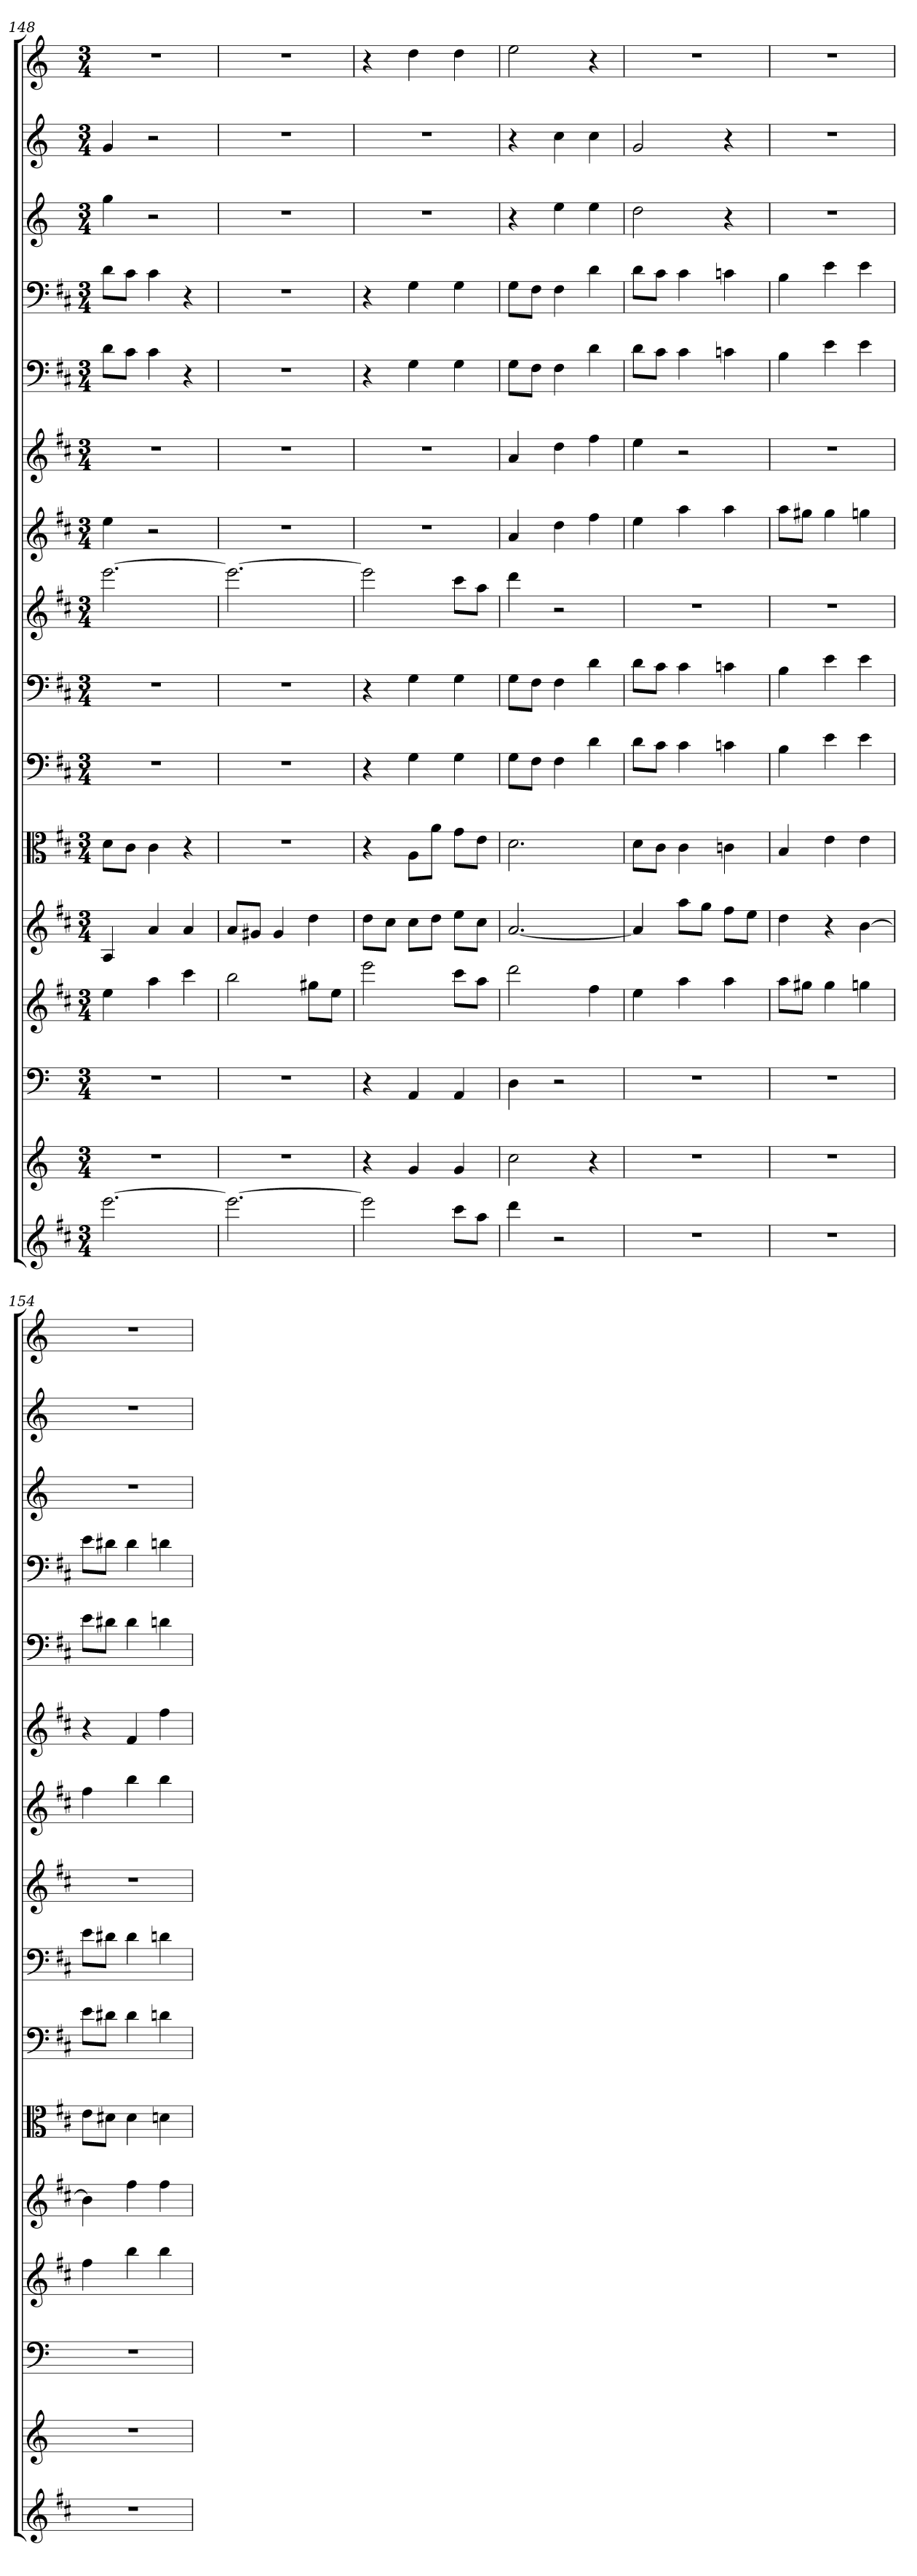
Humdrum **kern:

**kern	**kern	**kern	**kern	**kern	**kern	**kern	**kern	**kern	**kern	**kern	**kern	**kern	**kern	**kern	**kern
*part16	*part15	*part14	*part13	*part12	*part11	*part10	*part9	*part8	*part7	*part6	*part5	*part4	*part3	*part2	*part1
*staff16	*staff15	*staff14	*staff13	*staff12	*staff11	*staff10	*staff9	*staff8	*staff7	*staff6	*staff5	*staff4	*staff3	*staff2	*staff1
*	*	*clefF4	*	*	*clefC3	*clefF4	*clefF4	*	*	*	*clefF4	*clefF4	*	*	*
*k[f#c#]	*k[]	*k[]	*k[f#c#]	*k[f#c#]	*k[f#c#]	*k[f#c#]	*k[f#c#]	*k[f#c#]	*k[f#c#]	*k[f#c#]	*k[f#c#]	*k[f#c#]	*k[]	*k[]	*k[]
*M3/4	*M3/4	*M3/4	*M3/4	*M3/4	*M3/4	*M3/4	*M3/4	*M3/4	*M3/4	*M3/4	*M3/4	*M3/4	*M3/4	*M3/4	*M3/4
=148	=148	=148	=148	=148	=148	=148	=148	=148	=148	=148	=148	=148	=148	=148	=148
[2.eee	2.r	2.r	4ee	4A	8d\L	2.r	2.r	[2.eee	4ee	2.r	8d\L	8d\L	4gg	4g	2.r
.	.	.	.	.	8c#\J	.	.	.	.	.	8c#\J	8c#\J	.	.	.
.	.	.	4aa	4a	4c#	.	.	.	2r	.	4c#	4c#	2r	2r	.
.	.	.	4ccc#	4a	4r	.	.	.	.	.	4r	4r	.	.	.
=149	=149	=149	=149	=149	=149	=149	=149	=149	=149	=149	=149	=149	=149	=149	=149
2.eee_	2.r	2.r	2bb	8aL	2.r	2.r	2.r	2.eee_	2.r	2.r	2.r	2.r	2.r	2.r	2.r
.	.	.	.	8g#XJ	.	.	.	.	.	.	.	.	.	.	.
.	.	.	.	4g#	.	.	.	.	.	.	.	.	.	.	.
.	.	.	8gg#XL	4dd	.	.	.	.	.	.	.	.	.	.	.
.	.	.	8eeJ	.	.	.	.	.	.	.	.	.	.	.	.
=150	=150	=150	=150	=150	=150	=150	=150	=150	=150	=150	=150	=150	=150	=150	=150
2eee]	4r	4r	2eee	8ddL	4r	4r	4r	2eee]	2.r	2.r	4r	4r	2.r	2.r	4r
.	.	.	.	8cc#J	.	.	.	.	.	.	.	.	.	.	.
.	4g	4AA	.	8cc#L	8A\L	4G	4G	.	.	.	4G	4G	.	.	4dd
.	.	.	.	8ddJ	8a\J	.	.	.	.	.	.	.	.	.	.
8ccc#L	4g	4AA	8ccc#L	8eeL	8g\L	4G	4G	8ccc#L	.	.	4G	4G	.	.	4dd
8aaJ	.	.	8aaJ	8cc#J	8e\J	.	.	8aaJ	.	.	.	.	.	.	.
=151	=151	=151	=151	=151	=151	=151	=151	=151	=151	=151	=151	=151	=151	=151	=151
4ddd	2cc	4D	2ddd	[2.a	2.d	8G\L	8G\L	4ddd	4a	4a	8G\L	8G\L	4r	4r	2ee
.	.	.	.	.	.	8F#\J	8F#\J	.	.	.	8F#\J	8F#\J	.	.	.
2r	.	2r	.	.	.	4F#	4F#	2r	4dd	4dd	4F#	4F#	4ee	4cc	.
.	4r	.	4ff#	.	.	4d	4d	.	4ff#	4ff#	4d	4d	4ee	4cc	4r
=152	=152	=152	=152	=152	=152	=152	=152	=152	=152	=152	=152	=152	=152	=152	=152
2.r	2.r	2.r	4ee	4a]	8d\L	8d\L	8d\L	2.r	4ee	4ee	8d\L	8d\L	2dd	2g	2.r
.	.	.	.	.	8c#\J	8c#\J	8c#\J	.	.	.	8c#\J	8c#\J	.	.	.
.	.	.	4aa	8aaL	4c#	4c#	4c#	.	4aa	2r	4c#	4c#	.	.	.
.	.	.	.	8ggJ	.	.	.	.	.	.	.	.	.	.	.
.	.	.	4aa	8ff#L	4cn	4cn	4cn	.	4aa	.	4cn	4cn	4r	4r	.
.	.	.	.	8eeJ	.	.	.	.	.	.	.	.	.	.	.
=153	=153	=153	=153	=153	=153	=153	=153	=153	=153	=153	=153	=153	=153	=153	=153
2.r	2.r	2.r	8aaL	4dd	4B	4B	4B	2.r	8aaL	2.r	4B	4B	2.r	2.r	2.r
.	.	.	8gg#XJ	.	.	.	.	.	8gg#XJ	.	.	.	.	.	.
.	.	.	4gg#	4r	4e	4e	4e	.	4gg#	.	4e	4e	.	.	.
.	.	.	4ggn	[4b	4e	4e	4e	.	4ggn	.	4e	4e	.	.	.
=154	=154	=154	=154	=154	=154	=154	=154	=154	=154	=154	=154	=154	=154	=154	=154
2.r	2.r	2.r	4ff#	4b]	8e\L	8e\L	8e\L	2.r	4ff#	4r	8e\L	8e\L	2.r	2.r	2.r
.	.	.	.	.	8d#X\J	8d#X\J	8d#X\J	.	.	.	8d#X\J	8d#X\J	.	.	.
.	.	.	4bb	4ff#	4d#	4d#	4d#	.	4bb	4f#	4d#	4d#	.	.	.
.	.	.	4bb	4ff#	4dn	4dn	4dn	.	4bb	4ff#	4dn	4dn	.	.	.
=	=	=	=	=	=	=	=	=	=	=	=	=	=	=	=
*-	*-	*-	*-	*-	*-	*-	*-	*-	*-	*-	*-	*-	*-	*-	*-
